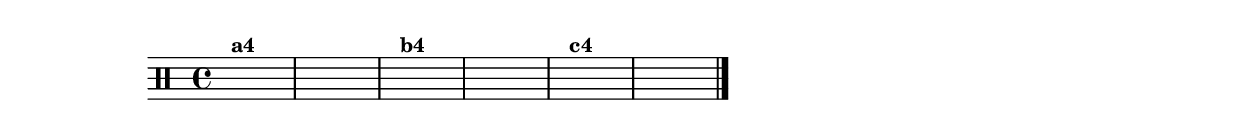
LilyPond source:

\version "2.16.0"

%\header {title = "variacoes sobre dlim-dlim-dlao - variacao 4"}

\drums {

\override Staff.TimeSignature #'style = #'()
\time 4/4 

\context DrumVoice = "1" { }
\context DrumVoice = "2" {  }

<<
\hideNotes
{sn1^\markup {\small \bold {"a4"}} 
sn1
sn^\markup {\small \bold {"b4"}}  
sn 
sn^\markup {\small \bold {"c4"}} 
sn    
}
\\
\hideNotes
{ bd1 bd1 bd1 bd1 bd1 bd1  }
>>


\bar "|."

}

